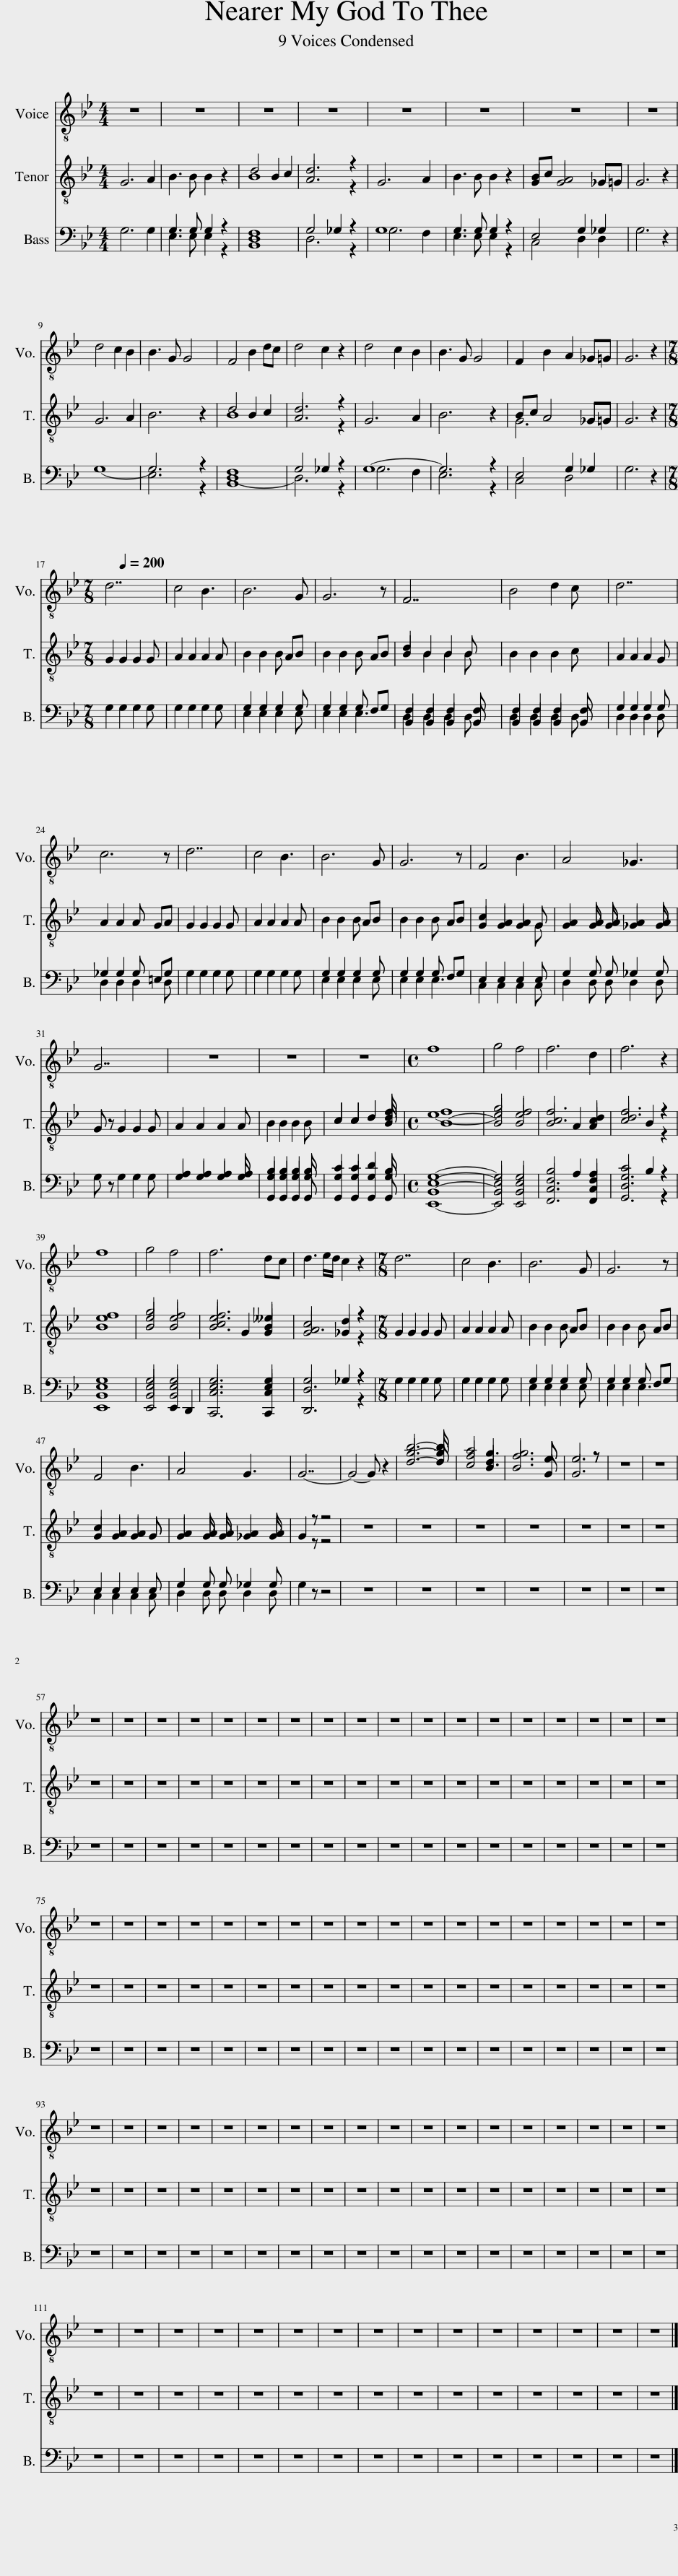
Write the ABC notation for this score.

X:1
%%score ( 1 2 3 ) ( 4 5 6 7 ) ( 8 9 10 11 )
L:1/8
M:4/4
I:linebreak $
K:Bb
V:1 treble-8
V:2 treble-8
V:3 treble-8
V:4 treble-8
V:5 treble-8
V:6 treble-8
V:7 treble-8
V:8 bass
V:9 bass
V:10 bass
V:11 bass
V:1
 z8 | z8 | z8 | z8 | z8 | %5
 z8 | z8 | z8 |$ d4 c2 B2 | B3 G G4 | %10
 F4 B2 dc | d4 c2 z2 | d4 c2 B2 | B3 G G4 | F2 B2 A2 _G=G | %15
 G6 z2 |$[M:7/8] d7[Q:1/4=200] | c4 B3 | B6 G | G6 z | %20
 F7 | B4 d2 c | d7 |$ c6 z | d7 | %25
 c4 B3 | B6 G | G6 z | F4 B3 | A4 _G3 |$ %30
 G7 | z7 | z7 | z7 |[M:4/4] f8 | %35
 g4 f4 | f6 d2 | f6 z2 |$ f8 | g4 f4 | %40
 f6 dc | d3 e/d/ c2 z2 |[M:7/8] d7 | c4 B3 | B6 G | %45
 G6 z |$ F4 B3 | A4 G3 | G7- | G4- G z2 | %50
 d6- d | c4 B3 | B6 G | G6 z | z7 | %55
 z7 |$ z7 | z7 | z7 | z7 | %60
 z7 | z7 | z7 | z7 | z7 | %65
 z7 | z7 | z7 | z7 | z7 | %70
 z7 | z7 | z7 | z7 |$ z7 | %75
 z7 | z7 | z7 | z7 | z7 | %80
 z7 | z7 | z7 | z7 | z7 | %85
 z7 | z7 | z7 | z7 | z7 | %90
 z7 | z7 |$ z7 | z7 | z7 | %95
 z7 | z7 | z7 | z7 | z7 | %100
 z7 | z7 | z7 | z7 | z7 | %105
 z7 | z7 | z7 | z7 | z7 |$ %110
 z7 | z7 | z7 | z7 | z7 | %115
 z7 | z7 | z7 | z7 | z7 | %120
 z7 | z7 | z7 | z7 | z7 |] %125
V:2
 x8 | x8 | x8 | x8 | x8 | %5
 x8 | x8 | x8 |$ x8 | x8 | %10
 x8 | x8 | x8 | x8 | x8 | %15
 x8 |$[M:7/8] x7 | x7 | x7 | x7 | %20
 x7 | x7 | x7 |$ x7 | x7 | %25
 x7 | x7 | x7 | x7 | x7 |$ %30
 x7 | x7 | x7 | x7 |[M:4/4] x8 | %35
 x8 | x8 | x8 |$ x8 | x8 | %40
 x8 | x8 |[M:7/8] x7 | x7 | x7 | %45
 x7 |$ x7 | x7 | x7 | x7 | %50
 g6- g | f4 d3 | f6 x | x7 | x7 | %55
 x7 |$ x7 | x7 | x7 | x7 | %60
 x7 | x7 | x7 | x7 | x7 | %65
 x7 | x7 | x7 | x7 | x7 | %70
 x7 | x7 | x7 | x7 |$ x7 | %75
 x7 | x7 | x7 | x7 | x7 | %80
 x7 | x7 | x7 | x7 | x7 | %85
 x7 | x7 | x7 | x7 | x7 | %90
 x7 | x7 |$ x7 | x7 | x7 | %95
 x7 | x7 | x7 | x7 | x7 | %100
 x7 | x7 | x7 | x7 | x7 | %105
 x7 | x7 | x7 | x7 | x7 |$ %110
 x7 | x7 | x7 | x7 | x7 | %115
 x7 | x7 | x7 | x7 | x7 | %120
 x7 | x7 | x7 | x7 | x7 |] %125
V:3
 x8 | x8 | x8 | x8 | x8 | %5
 x8 | x8 | x8 |$ x8 | x8 | %10
 x8 | x8 | x8 | x8 | x8 | %15
 x8 |$[M:7/8] x7 | x7 | x7 | x7 | %20
 x7 | x7 | x7 |$ x7 | x7 | %25
 x7 | x7 | x7 | x7 | x7 |$ %30
 x7 | x7 | x7 | x7 |[M:4/4] x8 | %35
 x8 | x8 | x8 |$ x8 | x8 | %40
 x8 | x8 |[M:7/8] x7 | x7 | x7 | %45
 x7 |$ x7 | x7 | x7 | x7 | %50
 b6- b | a4 g3 | g6 e | e6 z | x7 | %55
 x7 |$ x7 | x7 | x7 | x7 | %60
 x7 | x7 | x7 | x7 | x7 | %65
 x7 | x7 | x7 | x7 | x7 | %70
 x7 | x7 | x7 | x7 |$ x7 | %75
 x7 | x7 | x7 | x7 | x7 | %80
 x7 | x7 | x7 | x7 | x7 | %85
 x7 | x7 | x7 | x7 | x7 | %90
 x7 | x7 |$ x7 | x7 | x7 | %95
 x7 | x7 | x7 | x7 | x7 | %100
 x7 | x7 | x7 | x7 | x7 | %105
 x7 | x7 | x7 | x7 | x7 |$ %110
 x7 | x7 | x7 | x7 | x7 | %115
 x7 | x7 | x7 | x7 | x7 | %120
 x7 | x7 | x7 | x7 | x7 |] %125
V:4
 G6 A2 | B3 B B2 z2 | d4 B2 c2 | d6 z2 | G6 A2 | %5
 B3 B B2 z2 | Bc A4 _G=G | G6 z2 |$ G6 A2 | B6 z2 | %10
 d4 B2 c2 | d6 z2 | G6 A2 | B6 z2 | Bc A4 _G=G | %15
 G6 z2 |$[M:7/8] G2 G2 G2 G | A2 A2 A2 A | B2 B2 B AB | B2 B2 B AB | %20
 d2 B2 B2 B | B2 B2 B2 c | A2 A2 A2 G |$ A2 A2 A GA | G2 G2 G2 G | %25
 A2 A2 A2 A | B2 B2 B AB | B2 B2 B AB | c2 A2 A2 G | A2 A A A2 A |$ %30
 G z G2 G2 G | A2 A2 A2 A | B2 B2 B2 B | c2 c2 d2 f |[M:4/4] f8 | %35
 g4 f4 | f6 d2 | f6 z2 |$ f8 | g4 f4 | %40
 f6 __e2 | c4 d2 z2 |[M:7/8] G2 G2 G2 G | A2 A2 A2 A | B2 B2 B AB | %45
 B2 B2 B AB |$ c2 A2 A2 G | A2 A A A2 A | G2 z z4 | z7 | %50
 z7 | z7 | z7 | z7 | z7 | %55
 z7 |$ z7 | z7 | z7 | z7 | %60
 z7 | z7 | z7 | z7 | z7 | %65
 z7 | z7 | z7 | z7 | z7 | %70
 z7 | z7 | z7 | z7 |$ z7 | %75
 z7 | z7 | z7 | z7 | z7 | %80
 z7 | z7 | z7 | z7 | z7 | %85
 z7 | z7 | z7 | z7 | z7 | %90
 z7 | z7 |$ z7 | z7 | z7 | %95
 z7 | z7 | z7 | z7 | z7 | %100
 z7 | z7 | z7 | z7 | z7 | %105
 z7 | z7 | z7 | z7 | z7 |$ %110
 z7 | z7 | z7 | z7 | z7 | %115
 z7 | z7 | z7 | z7 | z7 | %120
 z7 | z7 | z7 | z7 | z7 |] %125
V:5
 x8 | x8 | B8 | A6 z2 | x8 | %5
 x8 | G2 G4 xx | x8 |$ x8 | x8 | %10
 B8 | A6 z2 | x8 | x8 | G6 xx | %15
 x8 |$[M:7/8] x7 | x7 | x7 | x7 | %20
 B2 x2 x2 x | x7 | x7 |$ x7 | x7 | %25
 x7 | x7 | x7 | G2 G2 G2 G | G2 G G _G2 G |$ %30
 x7 | x7 | x7 | x2 x2 x2 d |[M:4/4] e8- | %35
 e4 e4 | c6 c2 | d6 z2 |$ e8 | e4 e4 | %40
 e6 x2 | x8 |[M:7/8] x7 | x7 | x7 | %45
 x7 |$ G2 G2 G2 x | G2 G G _G2 G | x2 z z4 | x7 | %50
 x7 | x7 | x7 | x7 | x7 | %55
 x7 |$ x7 | x7 | x7 | x7 | %60
 x7 | x7 | x7 | x7 | x7 | %65
 x7 | x7 | x7 | x7 | x7 | %70
 x7 | x7 | x7 | x7 |$ x7 | %75
 x7 | x7 | x7 | x7 | x7 | %80
 x7 | x7 | x7 | x7 | x7 | %85
 x7 | x7 | x7 | x7 | x7 | %90
 x7 | x7 |$ x7 | x7 | x7 | %95
 x7 | x7 | x7 | x7 | x7 | %100
 x7 | x7 | x7 | x7 | x7 | %105
 x7 | x7 | x7 | x7 | x7 |$ %110
 x7 | x7 | x7 | x7 | x7 | %115
 x7 | x7 | x7 | x7 | x7 | %120
 x7 | x7 | x7 | x7 | x7 |] %125
V:6
 x8 | x8 | x8 | x8 | x8 | %5
 x8 | x8 | x8 |$ x8 | x8 | %10
 x8 | x8 | x8 | x8 | x8 | %15
 x8 |$[M:7/8] x7 | x7 | x7 | x7 | %20
 x7 | x7 | x7 |$ x7 | x7 | %25
 x7 | x7 | x7 | x7 | x7 |$ %30
 x7 | x7 | x7 | c2 c2 d2 B |[M:4/4] B8- | %35
 B4 B4 | B4 A2 A2 | c4 B2 z2 |$ B8 | B4 B4 | %40
 c4 G2 G2 | G4 _G2 z2 |[M:7/8] x7 | x7 | x7 | %45
 x7 |$ x7 | x7 | x7 | x7 | %50
 x7 | x7 | x7 | x7 | x7 | %55
 x7 |$ x7 | x7 | x7 | x7 | %60
 x7 | x7 | x7 | x7 | x7 | %65
 x7 | x7 | x7 | x7 | x7 | %70
 x7 | x7 | x7 | x7 |$ x7 | %75
 x7 | x7 | x7 | x7 | x7 | %80
 x7 | x7 | x7 | x7 | x7 | %85
 x7 | x7 | x7 | x7 | x7 | %90
 x7 | x7 |$ x7 | x7 | x7 | %95
 x7 | x7 | x7 | x7 | x7 | %100
 x7 | x7 | x7 | x7 | x7 | %105
 x7 | x7 | x7 | x7 | x7 |$ %110
 x7 | x7 | x7 | x7 | x7 | %115
 x7 | x7 | x7 | x7 | x7 | %120
 x7 | x7 | x7 | x7 | x7 |] %125
V:7
 x8 | x8 | x8 | x8 | x8 | %5
 x8 | x8 | x8 |$ x8 | x8 | %10
 x8 | x8 | x8 | x8 | x8 | %15
 x8 |$[M:7/8] x7 | x7 | x7 | x7 | %20
 x7 | x7 | x7 |$ x7 | x7 | %25
 x7 | x7 | x7 | x7 | x7 |$ %30
 x7 | x7 | x7 | x7 |[M:4/4] x8 | %35
 x8 | x8 | x8 |$ x8 | x8 | %40
 B6 B2 | A6 z2 |[M:7/8] x7 | x7 | x7 | %45
 x7 |$ x7 | x7 | x7 | x7 | %50
 x7 | x7 | x7 | x7 | x7 | %55
 x7 |$ x7 | x7 | x7 | x7 | %60
 x7 | x7 | x7 | x7 | x7 | %65
 x7 | x7 | x7 | x7 | x7 | %70
 x7 | x7 | x7 | x7 |$ x7 | %75
 x7 | x7 | x7 | x7 | x7 | %80
 x7 | x7 | x7 | x7 | x7 | %85
 x7 | x7 | x7 | x7 | x7 | %90
 x7 | x7 |$ x7 | x7 | x7 | %95
 x7 | x7 | x7 | x7 | x7 | %100
 x7 | x7 | x7 | x7 | x7 | %105
 x7 | x7 | x7 | x7 | x7 |$ %110
 x7 | x7 | x7 | x7 | x7 | %115
 x7 | x7 | x7 | x7 | x7 | %120
 x7 | x7 | x7 | x7 | x7 |] %125
V:8
 G,6 G,2 | G,3 G, G,2 z2 | F,8 | G,4 _G,2 z2 | G,8 | %5
 G,3 G, G,2 z2 | E,4 G,2 _G,2 | G,6 z2 |$ G,8- | G,6 z2 | %10
 F,8 | G,4 _G,2 z2 | G,8- | G,6 z2 | E,4 G,2 _G,2 | %15
 G,6 z2 |$[M:7/8] G,2 G,2 G,2 G, | G,2 G,2 G,2 G, | G,2 G,2 G,2 G, | G,2 G,2 G, F,G, | %20
 F,2 F,2 F,2 F, | F,2 F,2 F,2 F, | G,2 G,2 G,2 G, |$ _G,2 G,2 G, =E,G, | G,2 G,2 G,2 G, | %25
 G,2 G,2 G,2 G, | G,2 G,2 G,2 G, | G,2 G,2 G, F,G, | E,2 E,2 E,2 E, | G,2 G, G, _G,2 G, |$ %30
 G, z G,2 G,2 G, | A,2 A,2 A,2 A, | B,2 B,2 B,2 B, | C2 C2 D2 B, |[M:4/4] G,8- | %35
 G,4 G,4 | B,4 A,2 A,2 | C4 B,2 z2 |$ G,8 | G,4 G,4 | %40
 G,6 G,2 | G,4 _G,2 z2 |[M:7/8] G,2 G,2 G,2 G, | G,2 G,2 G,2 G, | G,2 G,2 G,2 G, | %45
 G,2 G,2 G, F,G, |$ E,2 E,2 E,2 E, | G,2 G, G, _G,2 G, | G,2 z z4 | z7 | %50
 z7 | z7 | z7 | z7 | z7 | %55
 z7 |$ z7 | z7 | z7 | z7 | %60
 z7 | z7 | z7 | z7 | z7 | %65
 z7 | z7 | z7 | z7 | z7 | %70
 z7 | z7 | z7 | z7 |$ z7 | %75
 z7 | z7 | z7 | z7 | z7 | %80
 z7 | z7 | z7 | z7 | z7 | %85
 z7 | z7 | z7 | z7 | z7 | %90
 z7 | z7 |$ z7 | z7 | z7 | %95
 z7 | z7 | z7 | z7 | z7 | %100
 z7 | z7 | z7 | z7 | z7 | %105
 z7 | z7 | z7 | z7 | z7 |$ %110
 z7 | z7 | z7 | z7 | z7 | %115
 z7 | z7 | z7 | z7 | z7 | %120
 z7 | z7 | z7 | z7 | z7 |] %125
V:9
 x8 | E,3 E, E,2 z2 | D,8 | D,6 z2 | G,6 F,2 | %5
 E,3 E, E,2 z2 | C,4 D,2 D,2 | x8 |$ x8 | E,6 z2 | %10
 D,8- | D,6 z2 | G,6 F,2 | E,6 z2 | C,4 D,4 | %15
 x8 |$[M:7/8] x7 | x7 | E,2 E,2 E,2 E, | E,2 E,2 E,3 | %20
 D,2 D,2 D,2 D, | D,2 D,2 D,2 D, | D,2 D,2 D,2 D, |$ D,2 D,2 D,2 D, | x7 | %25
 x7 | E,2 E,2 E,2 E, | E,2 E,2 E,3 | C,2 C,2 C,2 C, | D,2 D, D, D,2 D, |$ %30
 x7 | G,2 G,2 G,2 G, | G,2 G,2 G,2 G, | G,2 G,2 G,2 G, |[M:4/4] E,8- | %35
 E,4 E,4 | F,6 F,2 | G,6 z2 |$ E,8 | E,4 E,4 | %40
 E,6 E,2 | x8 |[M:7/8] x7 | x7 | E,2 E,2 E,2 E, | %45
 E,2 E,2 E,3 |$ C,2 C,2 C,2 C, | D,2 D, D, D,2 D, | x7 | x7 | %50
 x7 | x7 | x7 | x7 | x7 | %55
 x7 |$ x7 | x7 | x7 | x7 | %60
 x7 | x7 | x7 | x7 | x7 | %65
 x7 | x7 | x7 | x7 | x7 | %70
 x7 | x7 | x7 | x7 |$ x7 | %75
 x7 | x7 | x7 | x7 | x7 | %80
 x7 | x7 | x7 | x7 | x7 | %85
 x7 | x7 | x7 | x7 | x7 | %90
 x7 | x7 |$ x7 | x7 | x7 | %95
 x7 | x7 | x7 | x7 | x7 | %100
 x7 | x7 | x7 | x7 | x7 | %105
 x7 | x7 | x7 | x7 | x7 |$ %110
 x7 | x7 | x7 | x7 | x7 | %115
 x7 | x7 | x7 | x7 | x7 | %120
 x7 | x7 | x7 | x7 | x7 |] %125
V:10
 x8 | x8 | B,,8 | x8 | x8 | %5
 x8 | x8 | x8 |$ x8 | x8 | %10
 B,,8 | x8 | x8 | x8 | x8 | %15
 x8 |$[M:7/8] x7 | x7 | x7 | x7 | %20
 B,,2 B,,2 B,,2 B,, | B,,2 B,,2 B,,2 B,, | x7 |$ x7 | x7 | %25
 x7 | x7 | x7 | x7 | x7 |$ %30
 x7 | x7 | G,,2 G,,2 G,,2 G,, | G,,2 G,,2 G,,2 G,, |[M:4/4] B,,8- | %35
 B,,4 B,,4 | C,6 C,2 | D,6 z2 |$ B,,8 | B,,4 B,,4 | %40
 C,6 C,2 | D,6 z2 |[M:7/8] x7 | x7 | x7 | %45
 x7 |$ x7 | x7 | x7 | x7 | %50
 x7 | x7 | x7 | x7 | x7 | %55
 x7 |$ x7 | x7 | x7 | x7 | %60
 x7 | x7 | x7 | x7 | x7 | %65
 x7 | x7 | x7 | x7 | x7 | %70
 x7 | x7 | x7 | x7 |$ x7 | %75
 x7 | x7 | x7 | x7 | x7 | %80
 x7 | x7 | x7 | x7 | x7 | %85
 x7 | x7 | x7 | x7 | x7 | %90
 x7 | x7 |$ x7 | x7 | x7 | %95
 x7 | x7 | x7 | x7 | x7 | %100
 x7 | x7 | x7 | x7 | x7 | %105
 x7 | x7 | x7 | x7 | x7 |$ %110
 x7 | x7 | x7 | x7 | x7 | %115
 x7 | x7 | x7 | x7 | x7 | %120
 x7 | x7 | x7 | x7 | x7 |] %125
V:11
 x8 | x8 | x8 | x8 | x8 | %5
 x8 | x8 | x8 |$ x8 | x8 | %10
 x8 | x8 | x8 | x8 | x8 | %15
 x8 |$[M:7/8] x7 | x7 | x7 | x7 | %20
 x7 | x7 | x7 |$ x7 | x7 | %25
 x7 | x7 | x7 | x7 | x7 |$ %30
 x7 | x7 | x7 | x7 |[M:4/4] E,,8- | %35
 E,,4 E,,4 | F,,6 F,,2 | G,,6 z2 |$ E,,8 | E,,4 E,,2 D,,2 | %40
 C,,6 C,,2 | D,,6 z2 |[M:7/8] x7 | x7 | x7 | %45
 x7 |$ x7 | x7 | x7 | x7 | %50
 x7 | x7 | x7 | x7 | x7 | %55
 x7 |$ x7 | x7 | x7 | x7 | %60
 x7 | x7 | x7 | x7 | x7 | %65
 x7 | x7 | x7 | x7 | x7 | %70
 x7 | x7 | x7 | x7 |$ x7 | %75
 x7 | x7 | x7 | x7 | x7 | %80
 x7 | x7 | x7 | x7 | x7 | %85
 x7 | x7 | x7 | x7 | x7 | %90
 x7 | x7 |$ x7 | x7 | x7 | %95
 x7 | x7 | x7 | x7 | x7 | %100
 x7 | x7 | x7 | x7 | x7 | %105
 x7 | x7 | x7 | x7 | x7 |$ %110
 x7 | x7 | x7 | x7 | x7 | %115
 x7 | x7 | x7 | x7 | x7 | %120
 x7 | x7 | x7 | x7 | x7 |] %125
